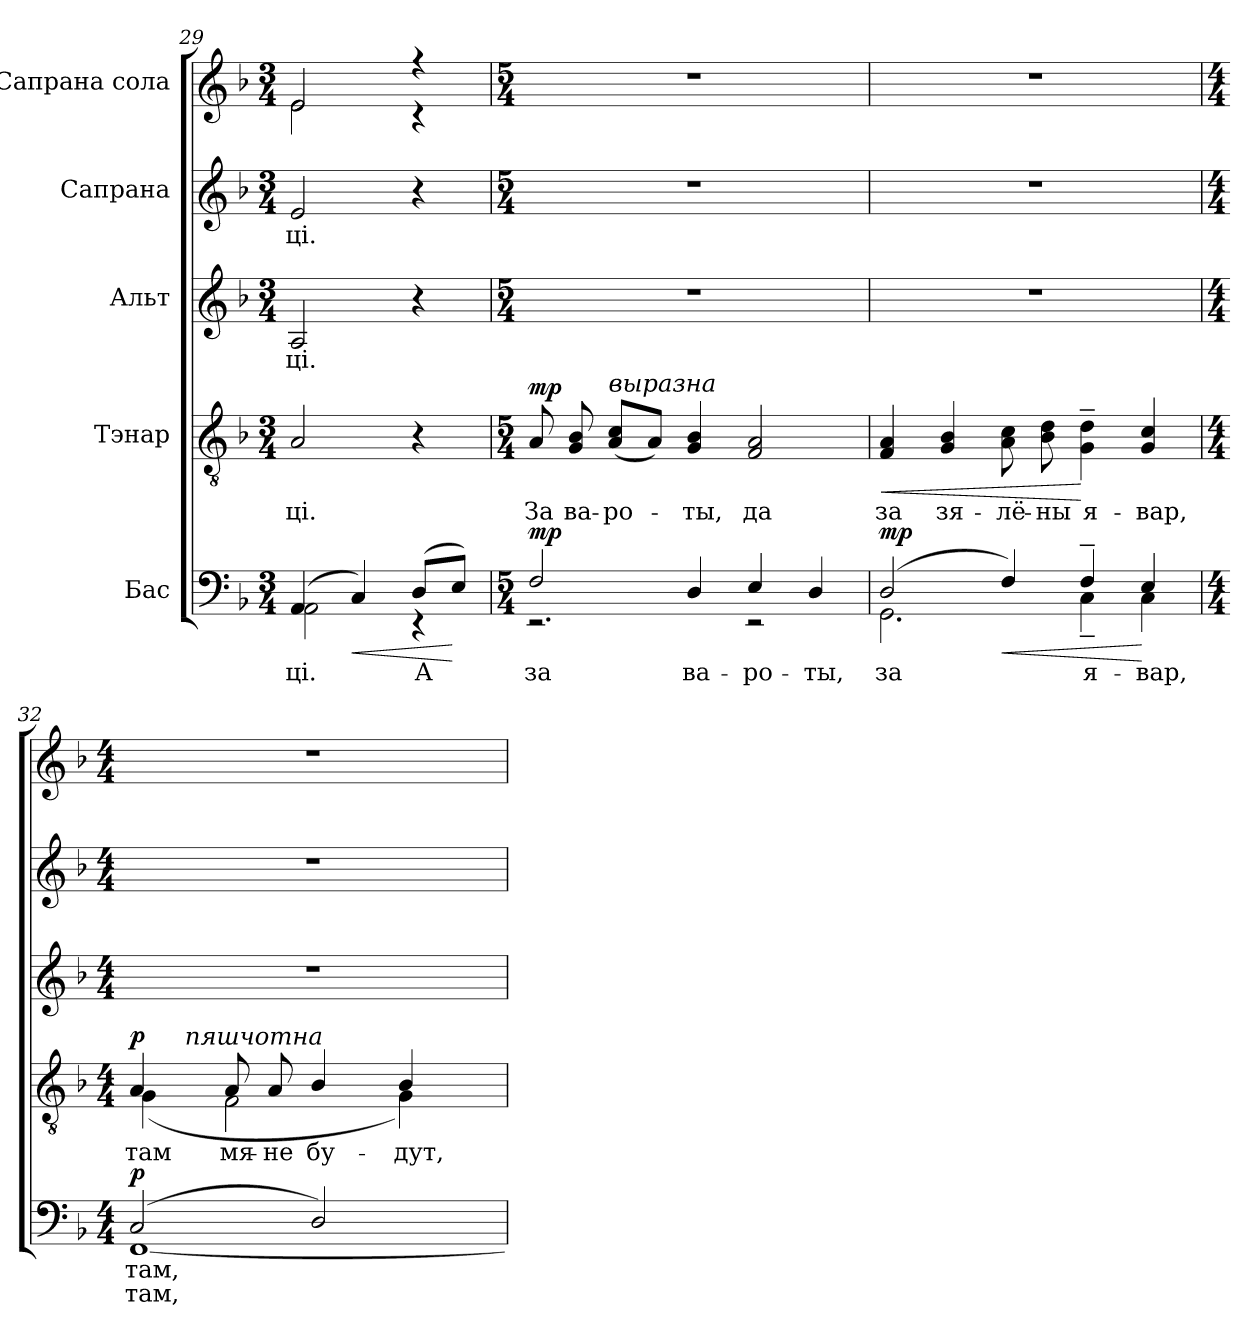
**kern	**text	**text	**dynam	**kern	**text	**dynam	**kern	**text	**kern	**text	**kern
*part5	*part5	*part5	*part5	*part4	*part4	*part4	*part3	*part3	*part2	*part2	*part1
*staff5	*staff5	*staff5	*staff5	*staff4	*staff4	*staff4	*staff3	*staff3	*staff2	*staff2	*staff1
*I"Бас	*	*	*	*I"Тэнар	*	*	*I"Альт	*	*I"Сапрана	*	*I"Сапрана сола
*clefF4	*	*	*	*clefGv2	*	*	*clefG2	*	*clefG2	*	*clefG2
*	*	*	*	*ITrd7c12	*	*	*	*	*	*	*
*k[b-]	*	*	*	*k[b-]	*	*	*k[b-]	*	*k[b-]	*	*k[b-]
*F:	*	*	*	*F:	*	*	*F:	*	*F:	*	*F:
*M3/4	*	*	*	*M3/4	*	*	*M3/4	*	*M3/4	*	*M3/4
=29	=29	=29	=29	=29	=29	=29	=29	=29	=29	=29	=29
!	!LO:LY:b:color=#000000	!	!	!	!	!	!	!	!	!	!
*^	*	*	*	*	*	*	*	*	*	*	*
!	!	!	!	!	!	!LO:LY:b:color=#000000	!	!	!	!	!	!
!	!	!	!	!	!	!	!	!	!LO:LY:b:color=#000000	!	!	!
!	!	!	!	!	!	!	!	!	!	!	!LO:LY:b:color=#000000	!
*	*	*	*	*	*	*	*	*	*	*	*	*^
(4AAi/	2AAi\	-ці.	.	.	2AAi/	ці.	.	2Ai/	ці.	2ei/	ці.	2ei/	2ei\
!	!	!	!	!LO:HP:b	!	!	!	!	!	!	!	!	!
4Ci/)	.	.	.	<	.	.	.	.	.	.	.	.	.
!	!	!LO:LY:b:color=#000000	!	!	!	!	!	!	!	!	!	!	!
(8Di/L	4r	А	.	.	4r	.	.	4r	.	4r	.	4r	4r
8Ei/J)	.	.	.	[	.	.	.	.	.	.	.	.	.
*	*	*	*	*	*	*	*	*	*	*	*	*v	*v
!!LO:LB:g=z
=30	=30	=30	=30	=30	=30	=30	=30	=30	=30	=30	=30	=30
*M5/4	*	*	*	*	*M5/4	*	*	*M5/4	*	*M5/4	*	*M5/4
!	!	!LO:LY:b:color=#000000	!	!	!	!	!	!	!	!	!	!
!	!	!	!	!	!	!LO:LY:b:color=#000000	!	!LO:N:vis=1	!	!LO:N:vis=1	!	!LO:N:vis=1
2Fi/	2.r	за	.	mp	8AAi/	За	mp	4%5r	.	4%5r	.	4%5r
!	!	!	!	!	!	!LO:LY:b:color=#000000	!	!	!	!	!	!
.	.	.	.	.	8GGi/ 8BB-i	ва-	.	.	.	.	.	.
!	!	!	!	!	!LO:TX:a:i:t=выразна	!	!	!	!	!	!	!
!	!	!	!	!	!	!LO:LY:b:color=#000000	!	!	!	!	!	!
.	.	.	.	.	(8AAi/ 8CiL	-ро-	.	.	.	.	.	.
.	.	.	.	.	8AAi/J)	.	.	.	.	.	.	.
!	!	!LO:LY:b:color=#000000	!	!	!	!	!	!	!	!	!	!
!	!	!	!	!	!	!LO:LY:b:color=#000000	!	!	!	!	!	!
4Di/	.	ва-	.	.	4GGi/ 4BB-i	-ты,	.	.	.	.	.	.
!	!	!LO:LY:b:color=#000000	!	!	!	!	!	!	!	!	!	!
!	!	!	!	!	!	!LO:LY:b:color=#000000	!	!	!	!	!	!
4Ei/	2r	-ро-	.	.	2FFi/ 2AAi	да	.	.	.	.	.	.
!	!	!LO:LY:b:color=#000000	!	!	!	!	!	!	!	!	!	!
4Di/	.	-ты,	.	.	.	.	.	.	.	.	.	.
=31	=31	=31	=31	=31	=31	=31	=31	=31	=31	=31	=31	=31
!	!	!LO:LY:b:color=#000000	!	!	!	!	!	!	!	!	!	!
!	!	!	!	!	!	!LO:LY:b:color=#000000	!LO:HP:b	!LO:N:vis=1	!	!LO:N:vis=1	!	!LO:N:vis=1
(2Di/	2.GGi\	за	.	mp	4FFi/ 4AAi	за	<	4%5r	.	4%5r	.	4%5r
!	!	!	!	!	!	!LO:LY:b:color=#000000	!	!	!	!	!	!
.	.	.	.	.	4GGi/ 4BB-i	зя-	.	.	.	.	.	.
!	!	!	!	!LO:HP:b	!	!	!	!	!	!	!	!
!	!	!	!	!	!	!LO:LY:b:color=#000000	!	!	!	!	!	!
4Fi/)	.	.	.	<	8AAi\ 8Ci	-лё-	.	.	.	.	.	.
!	!	!	!	!	!	!LO:LY:b:color=#000000	!	!	!	!	!	!
.	.	.	.	.	8BB-i\ 8Di	-ны	.	.	.	.	.	.
!	!	!LO:LY:b:color=#000000	!	!	!	!	!	!	!	!	!	!
!	!	!	!	!	!	!LO:LY:b:color=#000000	!	!	!	!	!	!
4F~i/	4C~i\	я-	.	.	4GGi\~ 4Di~	я -	[	.	.	.	.	.
!	!	!LO:LY:b:color=#000000	!	!	!	!	!	!	!	!	!	!
!	!	!	!	!	!	!LO:LY:b:color=#000000	!	!	!	!	!	!
4Ei/	4Ci\	-вар,	.	[	4GGi/ 4Ci	вар,	.	.	.	.	.	.
=32	=32	=32	=32	=32	=32	=32	=32	=32	=32	=32	=32	=32
*M4/4	*	*	*	*	*M4/4	*	*	*M4/4	*	*M4/4	*	*M4/4
!	!	!LO:LY:a:color=#000000	!LO:LY:b:color=#000000	!	!	!	!	!	!	!	!	!
!	!	!	!	!	!	!LO:LY:b:color=#000000	!	!	!	!	!	!
*	*	*	*	*	*^	*	*	*	*	*	*	*
*	*	*	*	*	*	*^	*	*	*	*	*	*	*
(2Ci/	[<1FFi	там,	там,	p	4AAi/	(4GGi\	8ryy	там	p	1r	.	1r	.	1r
.	.	.	.	.	.	.	128...ryy	.	.	.	.	.	.	.
!	!	!	!	!	!	!	!LO:TX:a:i:t=пяшчотна	!	!	!	!	!	!	!
.	.	.	.	.	.	.	2ryy	.	.	.	.	.	.	.
!	!	!	!	!	!	!	!	!LO:LY:b:color=#000000	!	!	!	!	!	!
.	.	.	.	.	8AAi/	2FFi\	.	мя-	.	.	.	.	.	.
!	!	!	!	!	!	!	!	!LO:LY:b:color=#000000	!	!	!	!	!	!
.	.	.	.	.	8AAi/	.	.	-не	.	.	.	.	.	.
!	!	!	!	!	!	!	!	!LO:LY:b:color=#000000	!	!	!	!	!	!
2Di/)	.	.	.	.	4BB-i/	.	.	бу -	.	.	.	.	.	.
.	.	.	.	.	.	.	4ryy	.	.	.	.	.	.	.
!	!	!	!	!	!	!	!	!LO:LY:b:color=#000000	!	!	!	!	!	!
.	.	.	.	.	4BB-i/	4GGi\)	.	дут,	.	.	.	.	.	.
.	.	.	.	.	.	.	16ryy	.	.	.	.	.	.	.
.	.	.	.	.	.	.	32ryy	.	.	.	.	.	.	.
.	.	.	.	.	.	.	64ryy	.	.	.	.	.	.	.
.	.	.	.	.	.	.	1024ryy	.	.	.	.	.	.	.
*v	*v	*	*	*	*	*	*	*	*	*	*	*	*	*
*	*	*	*	*v	*v	*v	*	*	*	*	*	*	*
=	=	=	=	=	=	=	=	=	=	=	=
*-	*-	*-	*-	*-	*-	*-	*-	*-	*-	*-	*-
